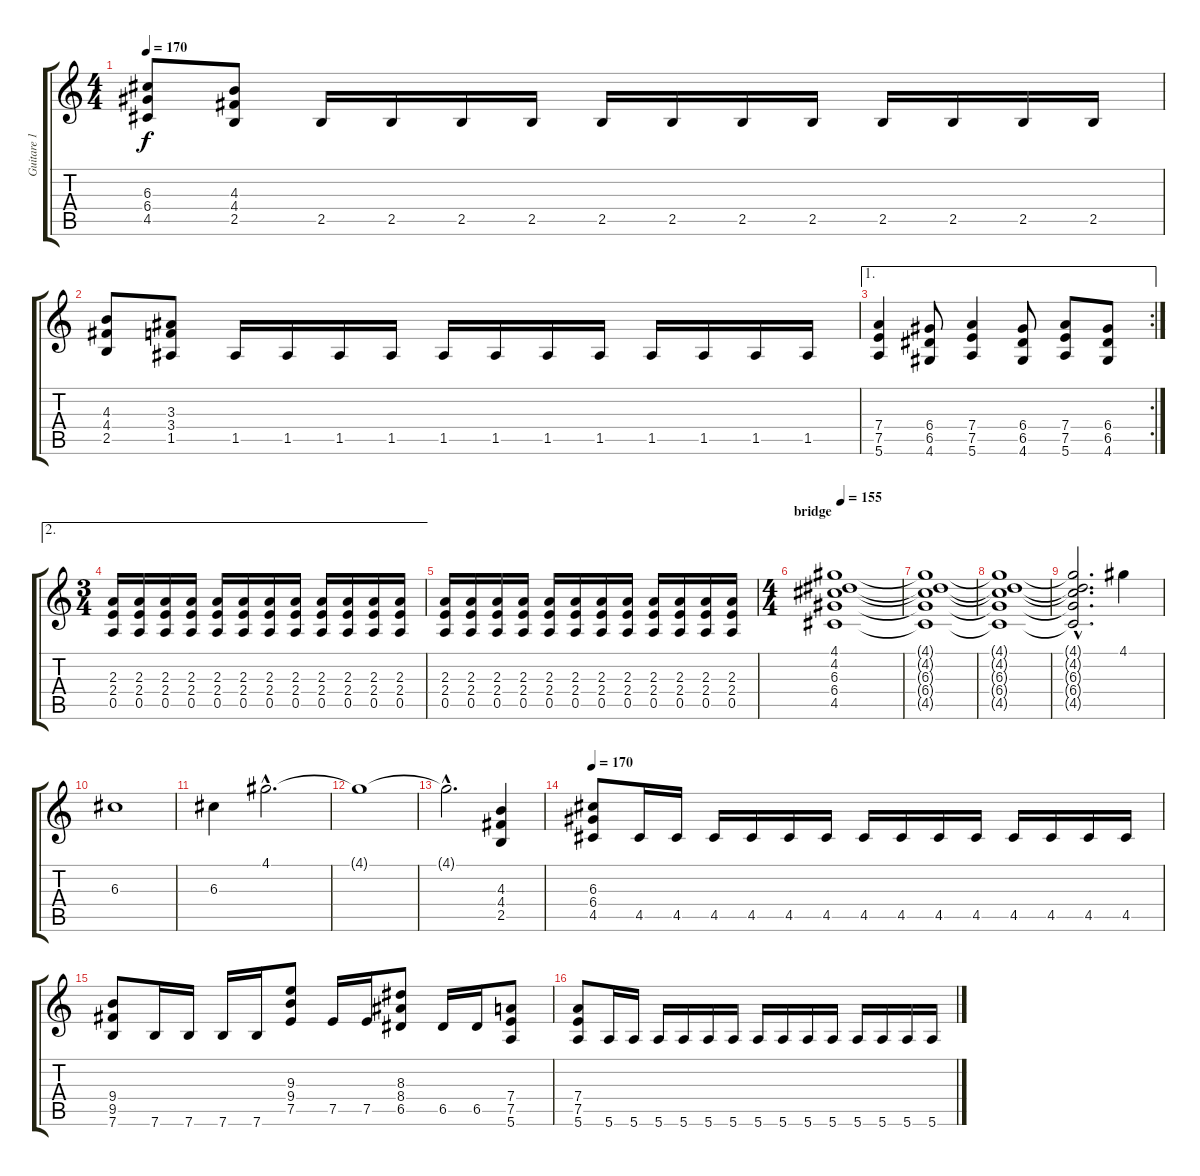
\track ("Guitare 1" "Guitare 1") {instrument distortionguitar}
\staff {score tabs}
\tuning (E4 B3 G3 D3 A2 E2) {hide}
\ts (4 4)
\tempo 170
\clef g2
\ks c
(6.3 6.4 4.5).8{dy f} (4.3 4.4 2.5).8 2.5.16 2.5.16 2.5.16 2.5.16 2.5.16 2.5.16 2.5.16 2.5.16 2.5.16 2.5.16 2.5.16 2.5.16 |
(4.3 4.4 2.5).8 (3.3 3.4 1.5).8 1.5.16 1.5.16 1.5.16 1.5.16 1.5.16 1.5.16 1.5.16 1.5.16 1.5.16 1.5.16 1.5.16 1.5.16 |
\ae 1
\rc 2
(7.4 7.5 5.6).4 (6.4 6.5 4.6).8 (7.4 7.5 5.6).4 (6.4 6.5 4.6).8 (7.4 7.5 5.6).8 (6.4 6.5 4.6).8 |
\ae 2
\ts (3 4)
(2.3 2.4 0.5).16 (2.3 2.4 0.5).16 (2.3 2.4 0.5).16 (2.3 2.4 0.5).16 (2.3 2.4 0.5).16 (2.3 2.4 0.5).16 (2.3 2.4 0.5).16 (2.3 2.4 0.5).16 (2.3 2.4 0.5).16 (2.3 2.4 0.5).16 (2.3 2.4 0.5).16 (2.3 2.4 0.5).16 |
(2.3 2.4 0.5).16 (2.3 2.4 0.5).16 (2.3 2.4 0.5).16 (2.3 2.4 0.5).16 (2.3 2.4 0.5).16 (2.3 2.4 0.5).16 (2.3 2.4 0.5).16 (2.3 2.4 0.5).16 (2.3 2.4 0.5).16 (2.3 2.4 0.5).16 (2.3 2.4 0.5).16 (2.3 2.4 0.5).16 |
\ts (4 4)
\section ("" "bridge")
\tempo 155
(4.1 4.2 6.3 6.4 4.5).1 |
(4.1{t} 4.2{t} 6.3{t} 6.4{t} 4.5{t}).1 |
(4.1{t} 4.2{t} 6.3{t} 6.4{t} 4.5{t}).1 |
(4.1{hac t} 4.2{hac t} 6.3{hac t} 6.4{hac t} 4.5{hac t}).2{d} 4.1.4 |
6.3.1 |
6.3.4 4.1{hac}.2{d} |
4.1{t}.1 |
4.1{hac t}.2{d} (4.3 4.4 2.5).4 |
\tempo 170
(6.3 6.4 4.5).8 4.5.16 4.5.16 4.5.16 4.5.16 4.5.16 4.5.16 4.5.16 4.5.16 4.5.16 4.5.16 4.5.16 4.5.16 4.5.16 4.5.16 |
(9.4 9.5 7.6).8 7.6.16 7.6.16 7.6.16 7.6.16 (9.3 9.4 7.5).8 7.5.16 7.5.16 (8.3 8.4 6.5).8 6.5.16 6.5.16 (7.4 7.5 5.6).8 |
(7.4 7.5 5.6).8 5.6.16 5.6.16 5.6.16 5.6.16 5.6.16 5.6.16 5.6.16 5.6.16 5.6.16 5.6.16 5.6.16 5.6.16 5.6.16 5.6.16
